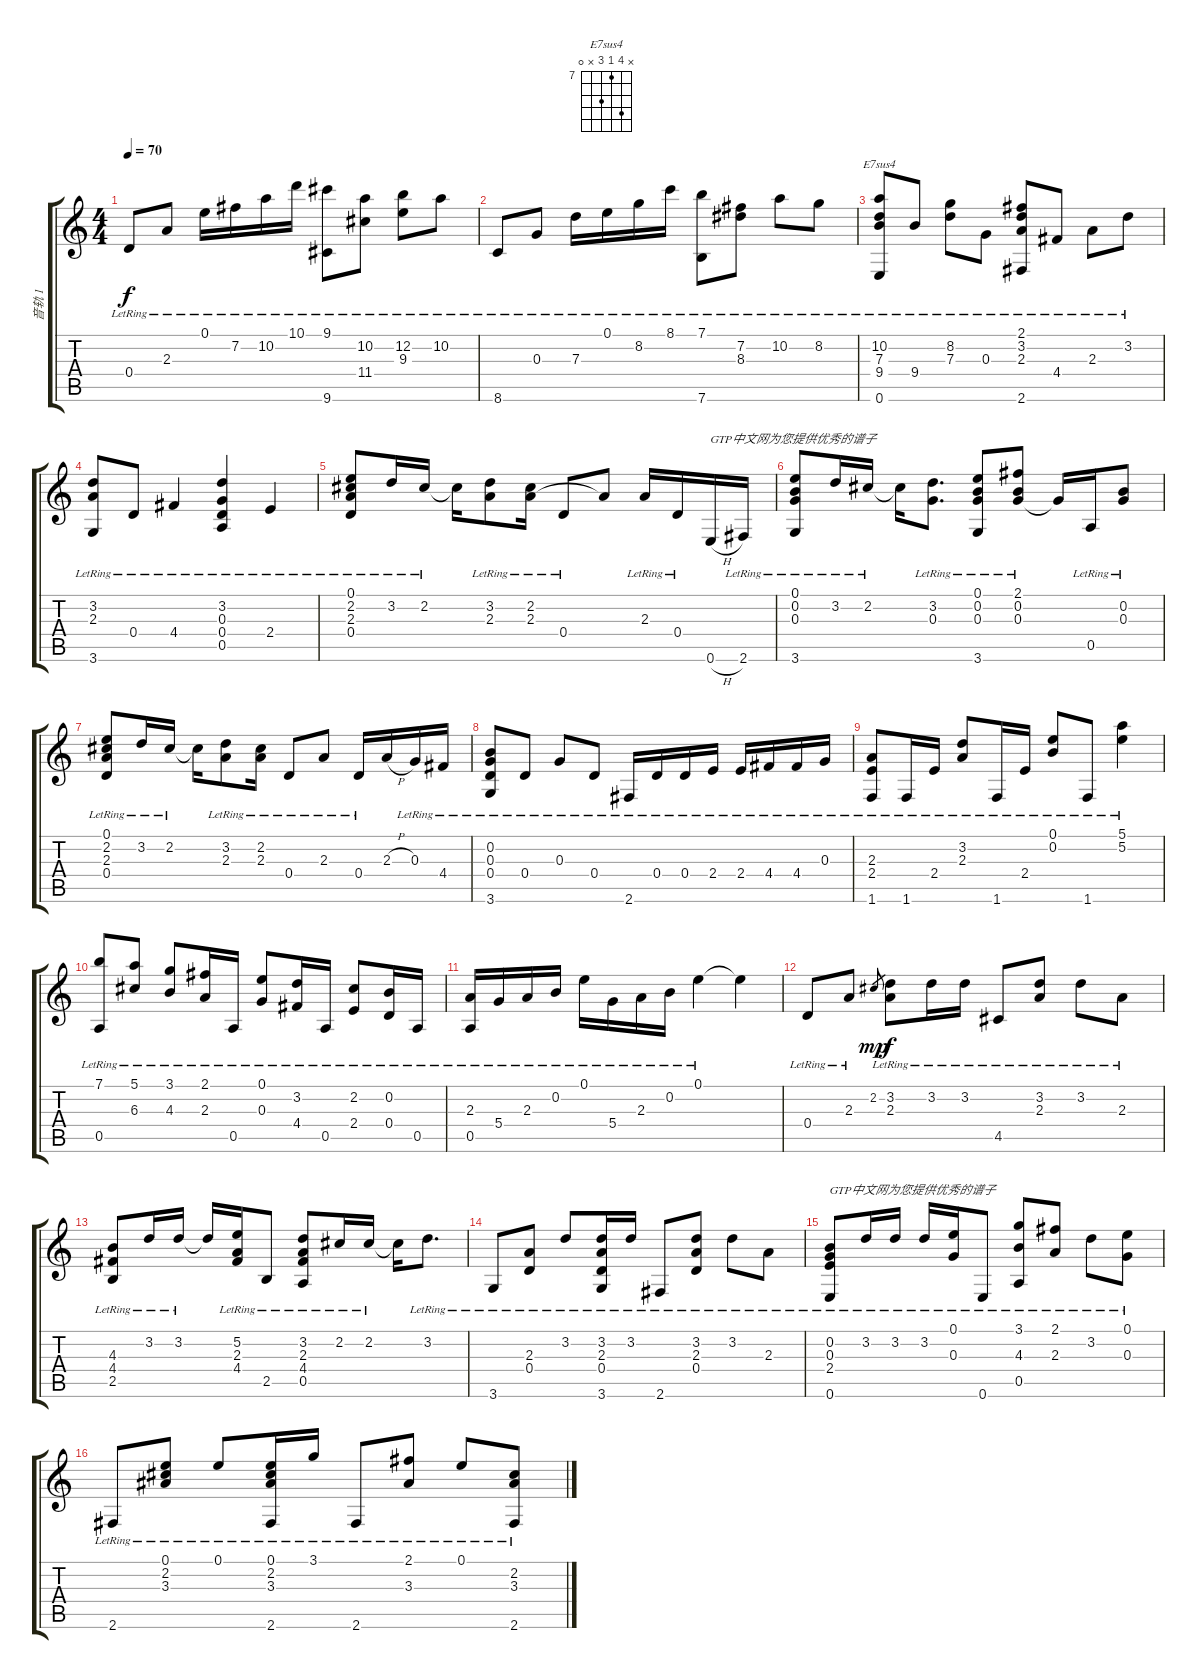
\track ("音轨 1" "音轨 1") {instrument electricguitarjazz}
\staff {score tabs}
\tuning (E4 B3 G3 D3 A2 E2) {hide}
\chord ("E7sus4" x 10 7 9 x 0) {firstfret 7}
\ts (4 4)
\tempo 70
\clef g2
\ks c
0.4{lr}.8{dy f instrument electricguitarjazz} 2.3{lr}.8 0.1{lr}.16 7.2{lr}.16 10.2{lr}.16 10.1{lr}.16 (9.1{lr} 9.6{lr}).8 (10.2{lr} 11.4{lr}).8 (12.2{lr} 9.3{lr}).8 10.2{lr}.8 |
8.6{lr}.8 0.3{lr}.8 7.3{lr}.16 0.1{lr}.16 8.2{lr}.16 8.1{lr}.16 (7.1{lr} 7.6{lr}).8 (7.2{lr} 8.3{lr}).8 10.2{lr}.8 8.2{lr}.8 |
(10.2{lr} 7.3{lr} 9.4{lr} 0.6{lr}).8{ch "E7sus4"} 9.4{lr}.8 (8.2{lr} 7.3{lr}).8 0.3{lr}.8 (2.1{lr} 3.2{lr} 2.3{lr} 2.6{lr}).8 4.4{lr}.8 2.3{lr}.8 3.2{lr}.8 |
(3.2{lr} 2.3{lr} 3.6{lr}).8 0.4{lr}.8 4.4{lr}.4 (3.2{lr} 0.3{lr} 0.4{lr} 0.5{lr}).4 2.4{lr}.4 |
(0.1{lr} 2.2{lr} 2.3{lr} 0.4{lr}).8 3.2{lr}.16 2.2{lr}.16 2.2{t}.16 (3.2{lr} 2.3{lr}).8 (2.2{lr} 2.3{lr}).16 0.4{lr}.8 2.3{t}.8 2.3{lr}.16 0.4{lr}.16 0.6{h}.16{txt "GTP中文网为您提供优秀的谱子"} 2.6{lr}.16 |
(0.1{lr} 0.2{lr} 0.3{lr} 3.6{lr}).8 3.2{lr}.16 2.2{lr}.16 2.2{t}.16 (3.2{lr} 0.3{lr}).8{d} (0.1{lr} 0.2{lr} 0.3{lr} 3.6{lr}).8 (2.1{lr} 0.2{lr} 0.3{lr}).8 0.3{t}.16 0.5{lr}.16 (0.2{lr} 0.3{lr}).8 |
(0.1{lr} 2.2{lr} 2.3{lr} 0.4{lr}).8 3.2{lr}.16 2.2{lr}.16 2.2{t}.16 (3.2{lr} 2.3{lr}).8 (2.2{lr} 2.3{lr}).16 0.4{lr}.8 2.3{lr}.8 0.4{lr}.16 2.3{h}.16 0.3{lr}.16 4.4{lr}.16 |
(0.2{lr} 0.3{lr} 0.4{lr} 3.6{lr}).8 0.4{lr}.8 0.3{lr}.8 0.4{lr}.8 2.6{lr}.16 0.4{lr}.16 0.4{lr}.16 2.4{lr}.16 2.4{lr}.16 4.4{lr}.16 4.4{lr}.16 0.3{lr}.16 |
(2.3{lr} 2.4{lr} 1.6{lr}).8 1.6{lr}.16 2.4{lr}.16 (3.2{lr} 2.3{lr}).8 1.6{lr}.16 2.4{lr}.16 (0.1{lr} 0.2{lr}).8 1.6{lr}.8 (5.1{lr} 5.2{lr}).4 |
(7.1{lr} 0.5{lr}).8 (5.1{lr} 6.3{lr}).8 (3.1{lr} 4.3{lr}).8 (2.1{lr} 2.3{lr}).16 0.5{lr}.16 (0.1{lr} 0.3{lr}).8 (3.2{lr} 4.4{lr}).16 0.5{lr}.16 (2.2{lr} 2.4{lr}).8 (0.2{lr} 0.4{lr}).16 0.5{lr}.16 |
(2.3{lr} 0.5{lr}).16 5.4{lr}.16 2.3{lr}.16 0.2{lr}.16 0.1{lr}.16 5.4{lr}.16 2.3{lr}.16 0.2{lr}.16 0.1{lr}.4 0.1{t}.4 |
0.4{lr}.8 2.3{lr}.8 2.2.8{gr dy mp} (3.2{lr} 2.3{lr}).8{dy f} 3.2{lr}.16 3.2{lr}.16 4.5{lr}.8 (3.2{lr} 2.3{lr}).8 3.2{lr}.8 2.3{lr}.8 |
(4.3{lr} 4.4{lr} 2.5{lr}).8 3.2{lr}.16 3.2{lr}.16 3.2{t}.16 (5.2{lr} 2.3{lr} 4.4{lr}).16 2.5{lr}.8 (3.2{lr} 2.3{lr} 4.4{lr} 0.5{lr}).8 2.2{lr}.16 2.2{lr}.16 2.2{t}.16 3.2{lr}.8{d} |
3.6{lr}.8 (2.3{lr} 0.4{lr}).8 3.2{lr}.8 (3.2{lr} 2.3{lr} 0.4{lr} 3.6{lr}).16 3.2{lr}.16 2.6{lr}.8 (3.2{lr} 2.3{lr} 0.4{lr}).8 3.2{lr}.8 2.3{lr}.8 |
(0.2{lr} 0.3{lr} 2.4{lr} 0.6{lr}).8{txt "GTP中文网为您提供优秀的谱子"} 3.2{lr}.16 3.2{lr}.16 3.2{lr}.16 (0.1{lr} 0.3{lr}).16 0.6{lr}.8 (3.1{lr} 4.3{lr} 0.5{lr}).8 (2.1{lr} 2.3{lr}).8 3.2{lr}.8 (0.1{lr} 0.3{lr}).8 |
2.6{lr}.8 (0.1{lr} 2.2{lr} 3.3{lr}).8 0.1{lr}.8 (0.1{lr} 2.2{lr} 3.3{lr} 2.6{lr}).16 3.1{lr}.16 2.6{lr}.8 (2.1{lr} 3.3{lr}).8 0.1{lr}.8 (2.2{lr} 3.3{lr} 2.6{lr}).8
